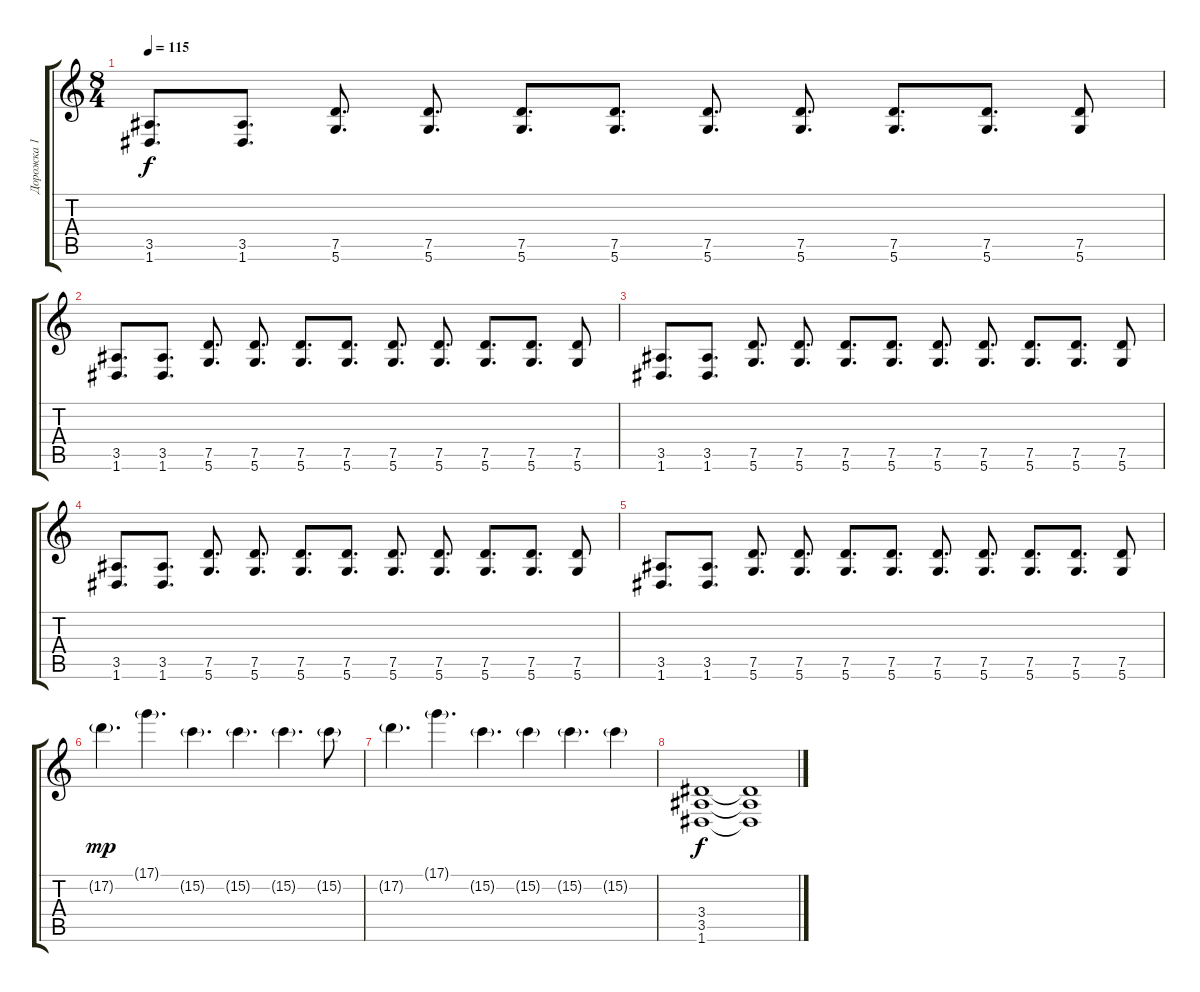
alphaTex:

\track ("Дорожка 1" "Дорожка 1") {instrument distortionguitar}
\staff {score tabs}
\tuning (D4 A3 F3 C3 G2 D2) {hide}
\ts (8 4)
\tempo 115
\clef g2
\ks c
(3.5 1.6).8{d dy f} (3.5 1.6).8{d} (7.5 5.6).8{d} (7.5 5.6).8{d} (7.5 5.6).8{d} (7.5 5.6).8{d} (7.5 5.6).8{d} (7.5 5.6).8{d} (7.5 5.6).8{d} (7.5 5.6).8{d} (7.5 5.6).8 |
(3.5 1.6).8{d} (3.5 1.6).8{d} (7.5 5.6).8{d} (7.5 5.6).8{d} (7.5 5.6).8{d} (7.5 5.6).8{d} (7.5 5.6).8{d} (7.5 5.6).8{d} (7.5 5.6).8{d} (7.5 5.6).8{d} (7.5 5.6).8 |
(3.5 1.6).8{d} (3.5 1.6).8{d} (7.5 5.6).8{d} (7.5 5.6).8{d} (7.5 5.6).8{d} (7.5 5.6).8{d} (7.5 5.6).8{d} (7.5 5.6).8{d} (7.5 5.6).8{d} (7.5 5.6).8{d} (7.5 5.6).8 |
(3.5 1.6).8{d} (3.5 1.6).8{d} (7.5 5.6).8{d} (7.5 5.6).8{d} (7.5 5.6).8{d} (7.5 5.6).8{d} (7.5 5.6).8{d} (7.5 5.6).8{d} (7.5 5.6).8{d} (7.5 5.6).8{d} (7.5 5.6).8 |
(3.5 1.6).8{d} (3.5 1.6).8{d} (7.5 5.6).8{d} (7.5 5.6).8{d} (7.5 5.6).8{d} (7.5 5.6).8{d} (7.5 5.6).8{d} (7.5 5.6).8{d} (7.5 5.6).8{d} (7.5 5.6).8{d} (7.5 5.6).8 |
17.2{g}.4{d dy mp instrument electricguitarclean} 17.1{g}.4{d} 15.2{g}.4{d} 15.2{g}.4{d} 15.2{g}.4{d} 15.2{g}.8 |
17.2{g}.4{d} 17.1{g}.4{d} 15.2{g}.4{d} 15.2{g}.4 15.2{g}.4{d} 15.2{g}.4 |
(3.4 3.5 1.6).1{dy f} (3.4{t} 3.5{t} 1.6{t}).1
